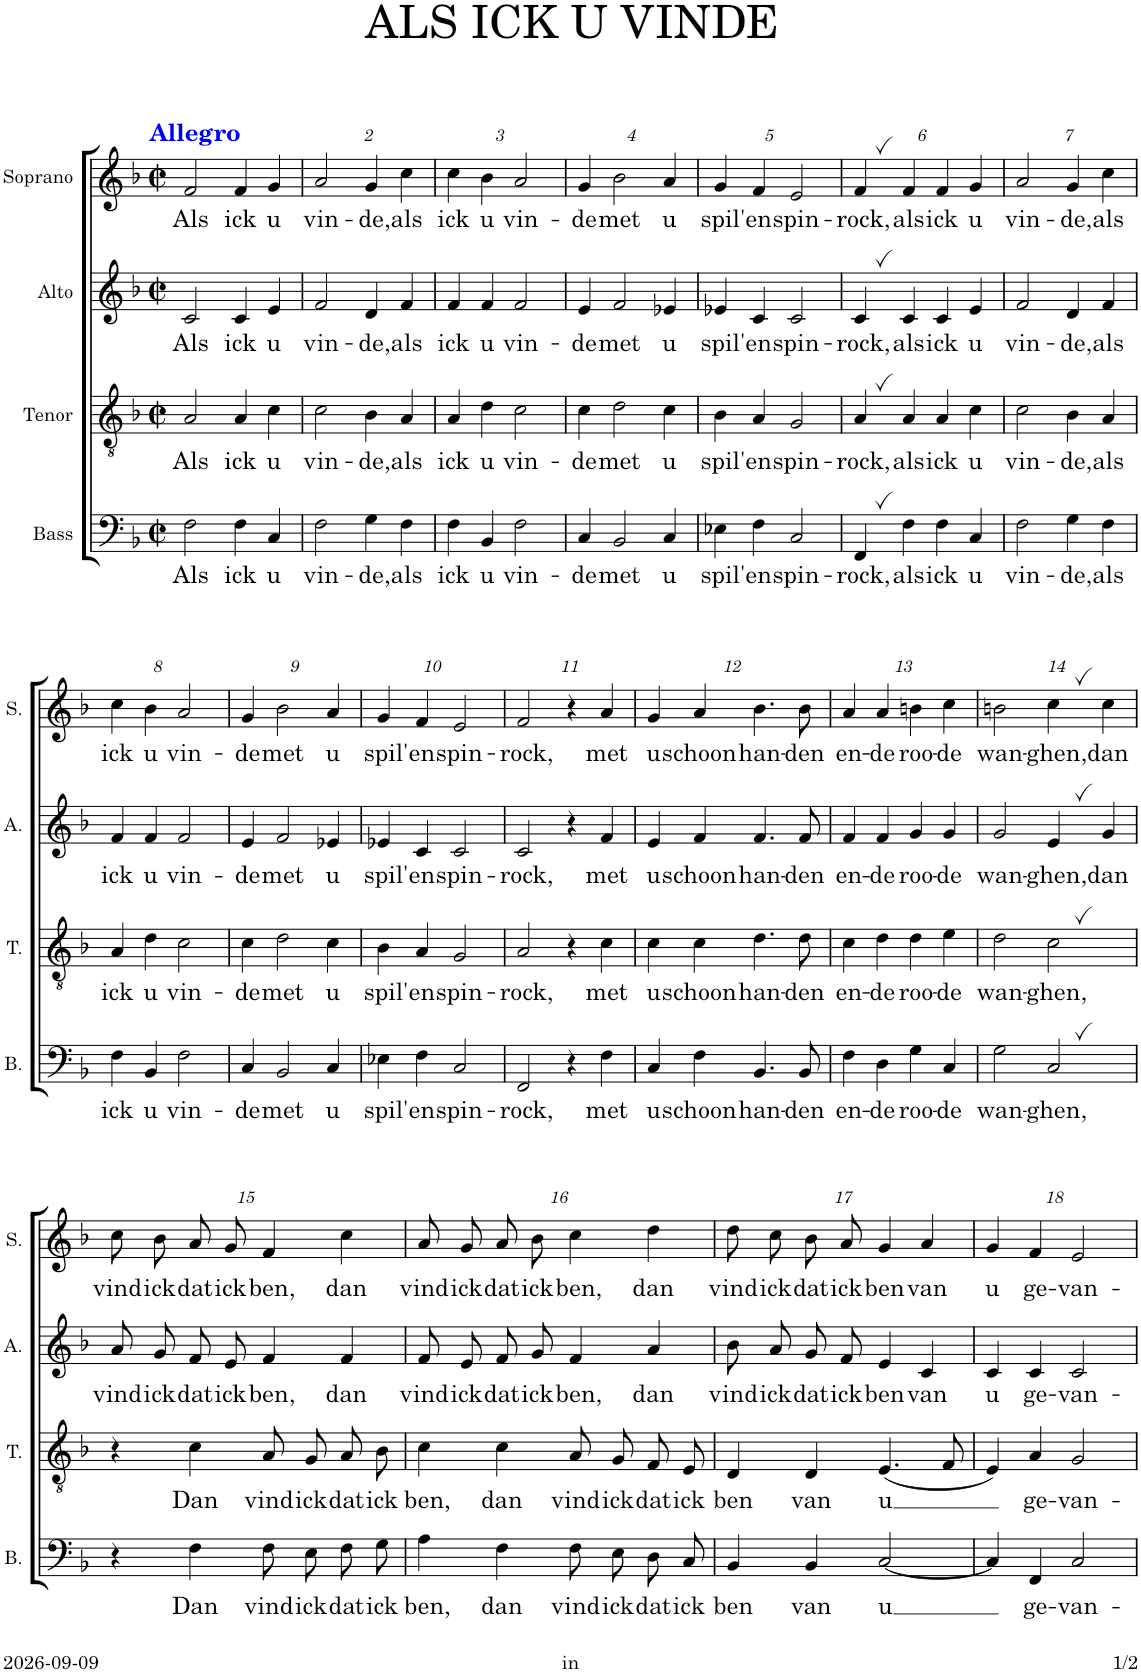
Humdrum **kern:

**kern	**text	**kern	**text	**kern	**text	**kern	**text
*part4	*part4	*part3	*part3	*part2	*part2	*part1	*part1
*staff4	*staff4	*staff3	*staff3	*staff2	*staff2	*staff1	*staff1
*I"Bass	*	*I"Tenor	*	*I"Alto	*	*I"Soprano	*
*I'B.	*	*I'T.	*	*I'A.	*	*I'S.	*
*clefF4	*	*clefGv2	*	*clefG2	*	*clefG2	*
*k[b-]	*	*k[b-]	*	*k[b-]	*	*k[b-]	*
*M2/2	*	*M2/2	*	*M2/2	*	*M2/2	*
*met(c|)	*	*met(c|)	*	*met(c|)	*	*met(c|)	*
=1	=1	=1	=1	=1	=1	=1	=1
!	!	!	!	!	!	!LO:TX:a:B:color=#0000FF:t=Allegro	!
!	!LO:LY:b	!	!LO:LY:b	!	!LO:LY:b	!	!LO:LY:b
2F\	Als	2A/	Als	2c/	Als	2f/	Als
!	!LO:LY:b	!	!LO:LY:b	!	!LO:LY:b	!	!LO:LY:b
4F\	ick	4A/	ick	4c/	ick	4f/	ick
!	!LO:LY:b	!	!LO:LY:b	!	!LO:LY:b	!	!LO:LY:b
4C/	u	4c\	u	4e/	u	4g/	u
=2	=2	=2	=2	=2	=2	=2	=2
!	!LO:LY:b	!	!LO:LY:b	!	!LO:LY:b	!	!LO:LY:b
2F\	vin-	2c\	vin-	2f/	vin-	2a/	vin-
!	!LO:LY:b	!	!LO:LY:b	!	!LO:LY:b	!	!LO:LY:b
4G\	-de,	4B-\	-de,	4d/	-de,	4g/	-de,
!	!LO:LY:b	!	!LO:LY:b	!	!LO:LY:b	!	!LO:LY:b
4F\	als	4A/	als	4f/	als	4cc\	als
=3	=3	=3	=3	=3	=3	=3	=3
!	!LO:LY:b	!	!LO:LY:b	!	!LO:LY:b	!	!LO:LY:b
4F\	ick	4A/	ick	4f/	ick	4cc\	ick
!	!LO:LY:b	!	!LO:LY:b	!	!LO:LY:b	!	!LO:LY:b
4BB-/	u	4d\	u	4f/	u	4b-\	u
!	!LO:LY:b	!	!LO:LY:b	!	!LO:LY:b	!	!LO:LY:b
2F\	vin-	2c\	vin-	2f/	vin-	2a/	vin-
=4	=4	=4	=4	=4	=4	=4	=4
!	!LO:LY:b	!	!LO:LY:b	!	!LO:LY:b	!	!LO:LY:b
4C/	-de	4c\	-de	4e/	-de	4g/	-de
!	!LO:LY:b	!	!LO:LY:b	!	!LO:LY:b	!	!LO:LY:b
2BB-/	met	2d\	met	2f/	met	2b-\	met
!	!LO:LY:b	!	!LO:LY:b	!	!LO:LY:b	!	!LO:LY:b
4C/	u	4c\	u	4e-X/	u	4a/	u
=5	=5	=5	=5	=5	=5	=5	=5
!	!LO:LY:b	!	!LO:LY:b	!	!LO:LY:b	!	!LO:LY:b
4E-X\	spil'	4B-\	spil'	4e-X/	spil'	4g/	spil'
!	!LO:LY:b	!	!LO:LY:b	!	!LO:LY:b	!	!LO:LY:b
4F\	en	4A/	en	4c/	en	4f/	en
!	!LO:LY:b	!	!LO:LY:b	!	!LO:LY:b	!	!LO:LY:b
2C/	spin-	2G/	spin-	2c/	spin-	2e/	spin-
=6	=6	=6	=6	=6	=6	=6	=6
!	!LO:LY:b	!	!LO:LY:b	!	!LO:LY:b	!	!LO:LY:b
4FF,/	-rock,	4A,/	-rock,	4c,/	-rock,	4f,/	-rock,
!	!LO:LY:b	!	!LO:LY:b	!	!LO:LY:b	!	!LO:LY:b
4F\	als	4A/	als	4c/	als	4f/	als
!	!LO:LY:b	!	!LO:LY:b	!	!LO:LY:b	!	!LO:LY:b
4F\	ick	4A/	ick	4c/	ick	4f/	ick
!	!LO:LY:b	!	!LO:LY:b	!	!LO:LY:b	!	!LO:LY:b
4C/	u	4c\	u	4e/	u	4g/	u
=7	=7	=7	=7	=7	=7	=7	=7
!	!LO:LY:b	!	!LO:LY:b	!	!LO:LY:b	!	!LO:LY:b
2F\	vin-	2c\	vin-	2f/	vin-	2a/	vin-
!	!LO:LY:b	!	!LO:LY:b	!	!LO:LY:b	!	!LO:LY:b
4G\	-de,	4B-\	-de,	4d/	-de,	4g/	-de,
!	!LO:LY:b	!	!LO:LY:b	!	!LO:LY:b	!	!LO:LY:b
4F\	als	4A/	als	4f/	als	4cc\	als
!!LO:LB:g=z
=8	=8	=8	=8	=8	=8	=8	=8
!	!LO:LY:b	!	!LO:LY:b	!	!LO:LY:b	!	!LO:LY:b
4F\	ick	4A/	ick	4f/	ick	4cc\	ick
!	!LO:LY:b	!	!LO:LY:b	!	!LO:LY:b	!	!LO:LY:b
4BB-/	u	4d\	u	4f/	u	4b-\	u
!	!LO:LY:b	!	!LO:LY:b	!	!LO:LY:b	!	!LO:LY:b
2F\	vin-	2c\	vin-	2f/	vin-	2a/	vin-
=9	=9	=9	=9	=9	=9	=9	=9
!	!LO:LY:b	!	!LO:LY:b	!	!LO:LY:b	!	!LO:LY:b
4C/	-de	4c\	-de	4e/	-de	4g/	-de
!	!LO:LY:b	!	!LO:LY:b	!	!LO:LY:b	!	!LO:LY:b
2BB-/	met	2d\	met	2f/	met	2b-\	met
!	!LO:LY:b	!	!LO:LY:b	!	!LO:LY:b	!	!LO:LY:b
4C/	u	4c\	u	4e-X/	u	4a/	u
=10	=10	=10	=10	=10	=10	=10	=10
!	!LO:LY:b	!	!LO:LY:b	!	!LO:LY:b	!	!LO:LY:b
4E-X\	spil'	4B-\	spil'	4e-X/	spil'	4g/	spil'
!	!LO:LY:b	!	!LO:LY:b	!	!LO:LY:b	!	!LO:LY:b
4F\	en	4A/	en	4c/	en	4f/	en
!	!LO:LY:b	!	!LO:LY:b	!	!LO:LY:b	!	!LO:LY:b
2C/	spin-	2G/	spin-	2c/	spin-	2e/	spin-
=11	=11	=11	=11	=11	=11	=11	=11
!	!LO:LY:b	!	!LO:LY:b	!	!LO:LY:b	!	!LO:LY:b
2FF/	-rock,	2A/	-rock,	2c/	-rock,	2f/	-rock,
4r	.	4r	.	4r	.	4r	.
!	!LO:LY:b	!	!LO:LY:b	!	!LO:LY:b	!	!LO:LY:b
4F\	met	4c\	met	4f/	met	4a/	met
=12	=12	=12	=12	=12	=12	=12	=12
!	!LO:LY:b	!	!LO:LY:b	!	!LO:LY:b	!	!LO:LY:b
4C/	u	4c\	u	4e/	u	4g/	u
!	!LO:LY:b	!	!LO:LY:b	!	!LO:LY:b	!	!LO:LY:b
4F\	schoon	4c\	schoon	4f/	schoon	4a/	schoon
!	!LO:LY:b	!	!LO:LY:b	!	!LO:LY:b	!	!LO:LY:b
4.BB-/	han-	4.d\	han-	4.f/	han-	4.b-\	han-
!	!LO:LY:b	!	!LO:LY:b	!	!LO:LY:b	!	!LO:LY:b
8BB-/	-den	8d\	-den	8f/	-den	8b-\	-den
=13	=13	=13	=13	=13	=13	=13	=13
!	!LO:LY:b	!	!LO:LY:b	!	!LO:LY:b	!	!LO:LY:b
4F\	en-	4c\	en-	4f/	en-	4a/	en-
!	!LO:LY:b	!	!LO:LY:b	!	!LO:LY:b	!	!LO:LY:b
4D\	-de	4d\	-de	4f/	-de	4a/	-de
!	!LO:LY:b	!	!LO:LY:b	!	!LO:LY:b	!	!LO:LY:b
4G\	roo-	4d\	roo-	4g/	roo-	4bn\	roo-
!	!LO:LY:b	!	!LO:LY:b	!	!LO:LY:b	!	!LO:LY:b
4C/	-de	4e\	-de	4g/	-de	4cc\	-de
=14	=14	=14	=14	=14	=14	=14	=14
!	!LO:LY:b	!	!LO:LY:b	!	!LO:LY:b	!	!LO:LY:b
2G\	wan-	2d\	wan-	2g/	wan-	2bn\	wan-
!	!LO:LY:b	!	!LO:LY:b	!	!LO:LY:b	!	!LO:LY:b
2C/	-ghen,	2c\	-ghen,	4e,/	-ghen,	4cc,\	-ghen,
!	!	!	!	!	!LO:LY:b	!	!LO:LY:b
.	.	.	.	4g/	dan	4cc\	dan
!!LO:LB:g=z
=15	=15	=15	=15	=15	=15	=15	=15
!	!	!	!	!	!LO:LY:b	!	!LO:LY:b
4r	.	4r	.	8a/L	vind	8cc/L	vind
!	!	!	!	!	!LO:LY:b	!	!LO:LY:b
.	.	.	.	8g/	ick	8b-/	ick
!	!LO:LY:b	!	!LO:LY:b	!	!LO:LY:b	!	!LO:LY:b
4F\	Dan	4c\	Dan	8f/	dat	8a/	dat
!	!	!	!	!	!LO:LY:b	!	!LO:LY:b
.	.	.	.	8e/J	ick	8g/J	ick
!	!LO:LY:b	!	!LO:LY:b	!	!LO:LY:b	!	!LO:LY:b
8F\L	vind	8A/L	vind	4f/	ben,	4f/	ben,
!	!LO:LY:b	!	!LO:LY:b	!	!	!	!
8E\	ick	8G/	ick	.	.	.	.
!	!LO:LY:b	!	!LO:LY:b	!	!LO:LY:b	!	!LO:LY:b
8F\	dat	8A/	dat	4f/	dan	4cc\	dan
!	!LO:LY:b	!	!LO:LY:b	!	!	!	!
8G\J	ick	8B-/J	ick	.	.	.	.
=16	=16	=16	=16	=16	=16	=16	=16
!	!LO:LY:b	!	!LO:LY:b	!	!LO:LY:b	!	!LO:LY:b
4A\	ben,	4c\	ben,	8f/L	vind	8a/L	vind
!	!	!	!	!	!LO:LY:b	!	!LO:LY:b
.	.	.	.	8e/	ick	8g/	ick
!	!LO:LY:b	!	!LO:LY:b	!	!LO:LY:b	!	!LO:LY:b
4F\	dan	4c\	dan	8f/	dat	8a/	dat
!	!	!	!	!	!LO:LY:b	!	!LO:LY:b
.	.	.	.	8g/J	ick	8b-/J	ick
!	!LO:LY:b	!	!LO:LY:b	!	!LO:LY:b	!	!LO:LY:b
8F\L	vind	8A/L	vind	4f/	ben,	4cc\	ben,
!	!LO:LY:b	!	!LO:LY:b	!	!	!	!
8E\	ick	8G/	ick	.	.	.	.
!	!LO:LY:b	!	!LO:LY:b	!	!LO:LY:b	!	!LO:LY:b
8D\	dat	8F/	dat	4a/	dan	4dd\	dan
!	!LO:LY:b	!	!LO:LY:b	!	!	!	!
8C\J	ick	8E/J	ick	.	.	.	.
=17	=17	=17	=17	=17	=17	=17	=17
!	!LO:LY:b	!	!LO:LY:b	!	!LO:LY:b	!	!LO:LY:b
4BB-/	ben	4D/	ben	8b-/L	vind	8dd\L	vind
!	!	!	!	!	!LO:LY:b	!	!LO:LY:b
.	.	.	.	8a/	ick	8cc\	ick
!	!LO:LY:b	!	!LO:LY:b	!	!LO:LY:b	!	!LO:LY:b
4BB-/	van	4D/	van	8g/	dat	8b-\	dat
!	!	!	!	!	!LO:LY:b	!	!LO:LY:b
.	.	.	.	8f/J	ick	8a\J	ick
!	!LO:LY:b	!	!LO:LY:b	!	!LO:LY:b	!	!LO:LY:b
[2C/	u	(4.E/	u	4e/	ben	4g/	ben
!	!	!	!	!	!LO:LY:b	!	!LO:LY:b
.	.	.	.	4c/	van	4a/	van
.	.	8F/	.	.	.	.	.
=18	=18	=18	=18	=18	=18	=18	=18
!	!	!	!	!	!LO:LY:b	!	!LO:LY:b
4C/]	.	4E/)	.	4c/	u	4g/	u
!	!LO:LY:b	!	!LO:LY:b	!	!LO:LY:b	!	!LO:LY:b
4FF/	ge-	4A/	ge-	4c/	ge-	4f/	ge-
!	!LO:LY:b	!	!LO:LY:b	!	!LO:LY:b	!	!LO:LY:b
2C/	-van-	2G/	-van-	2c/	-van-	2e/	-van-
=	=	=	=	=	=	=	=
*-	*-	*-	*-	*-	*-	*-	*-
